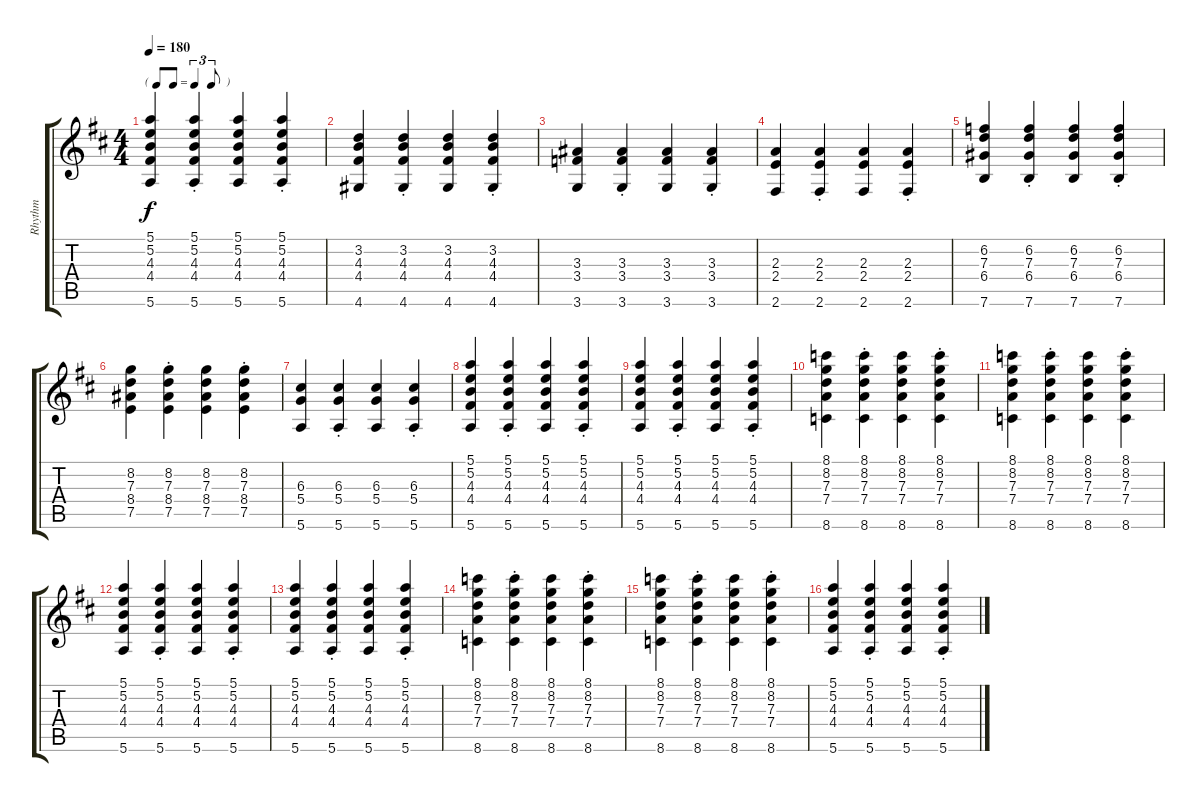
\track ("Rhythm" "Rhythm") {instrument acousticguitarsteel}
\staff {score tabs}
\tuning (E4 B3 G3 D3 A2 E2) {hide}
\ts (4 4)
\tf triplet8th
\tempo 180
\clef g2
\ks d
(5.1 5.2 4.3 4.4 5.6).4{dy f} (5.1{st} 5.2{st} 4.3{st} 4.4{st} 5.6{st}).4 (5.1 5.2 4.3 4.4 5.6).4 (5.1{st} 5.2{st} 4.3{st} 4.4{st} 5.6{st}).4 |
(3.2 4.3 4.4 4.6).4 (3.2{st} 4.3{st} 4.4{st} 4.6{st}).4 (3.2 4.3 4.4 4.6).4 (3.2{st} 4.3{st} 4.4{st} 4.6{st}).4 |
(3.3 3.4 3.6).4 (3.3{st} 3.4{st} 3.6{st}).4 (3.3 3.4 3.6).4 (3.3{st} 3.4{st} 3.6{st}).4 |
(2.3 2.4 2.6).4 (2.3{st} 2.4{st} 2.6{st}).4 (2.3 2.4 2.6).4 (2.3{st} 2.4{st} 2.6{st}).4 |
(6.2 7.3 6.4 7.6).4 (6.2{st} 7.3{st} 6.4{st} 7.6{st}).4 (6.2 7.3 6.4 7.6).4 (6.2{st} 7.3{st} 6.4{st} 7.6{st}).4 |
(8.2 7.3 8.4 7.5).4 (8.2{st} 7.3{st} 8.4{st} 7.5{st}).4 (8.2 7.3 8.4 7.5).4 (8.2{st} 7.3{st} 8.4{st} 7.5{st}).4 |
(6.3 5.4 5.6).4 (6.3{st} 5.4{st} 5.6{st}).4 (6.3 5.4 5.6).4 (6.3{st} 5.4{st} 5.6{st}).4 |
(5.1 5.2 4.3 4.4 5.6).4 (5.1{st} 5.2{st} 4.3{st} 4.4{st} 5.6{st}).4 (5.1 5.2 4.3 4.4 5.6).4 (5.1{st} 5.2{st} 4.3{st} 4.4{st} 5.6{st}).4 |
(5.1 5.2 4.3 4.4 5.6).4 (5.1{st} 5.2{st} 4.3{st} 4.4{st} 5.6{st}).4 (5.1 5.2 4.3 4.4 5.6).4 (5.1{st} 5.2{st} 4.3{st} 4.4{st} 5.6{st}).4 |
(8.1 8.2 7.3 7.4 8.6).4 (8.1{st} 8.2{st} 7.3{st} 7.4{st} 8.6{st}).4 (8.1 8.2 7.3 7.4 8.6).4 (8.1{st} 8.2{st} 7.3{st} 7.4{st} 8.6{st}).4 |
(8.1 8.2 7.3 7.4 8.6).4 (8.1{st} 8.2{st} 7.3{st} 7.4{st} 8.6{st}).4 (8.1 8.2 7.3 7.4 8.6).4 (8.1{st} 8.2{st} 7.3{st} 7.4{st} 8.6{st}).4 |
(5.1 5.2 4.3 4.4 5.6).4 (5.1{st} 5.2{st} 4.3{st} 4.4{st} 5.6{st}).4 (5.1 5.2 4.3 4.4 5.6).4 (5.1{st} 5.2{st} 4.3{st} 4.4{st} 5.6{st}).4 |
(5.1 5.2 4.3 4.4 5.6).4 (5.1{st} 5.2{st} 4.3{st} 4.4{st} 5.6{st}).4 (5.1 5.2 4.3 4.4 5.6).4 (5.1{st} 5.2{st} 4.3{st} 4.4{st} 5.6{st}).4 |
(8.1 8.2 7.3 7.4 8.6).4 (8.1{st} 8.2{st} 7.3{st} 7.4{st} 8.6{st}).4 (8.1 8.2 7.3 7.4 8.6).4 (8.1{st} 8.2{st} 7.3{st} 7.4{st} 8.6{st}).4 |
(8.1 8.2 7.3 7.4 8.6).4 (8.1{st} 8.2{st} 7.3{st} 7.4{st} 8.6{st}).4 (8.1 8.2 7.3 7.4 8.6).4 (8.1{st} 8.2{st} 7.3{st} 7.4{st} 8.6{st}).4 |
(5.1 5.2 4.3 4.4 5.6).4 (5.1{st} 5.2{st} 4.3{st} 4.4{st} 5.6{st}).4 (5.1 5.2 4.3 4.4 5.6).4 (5.1{st} 5.2{st} 4.3{st} 4.4{st} 5.6{st}).4
